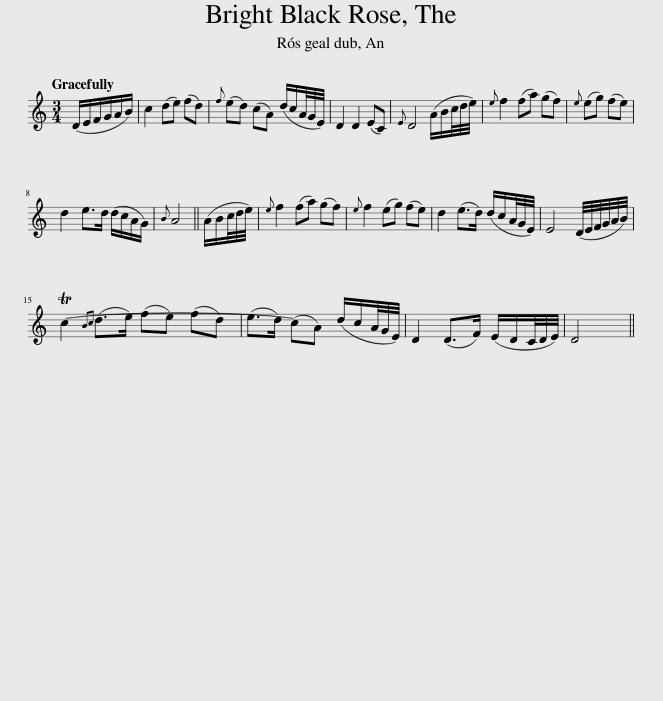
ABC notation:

X:1
L:1/8
Q:1/4=120
M:3/4
I:linebreak $
K:C
V:1 treble
V:1
 (D/E/F/G/A/B/) | c2 (de) (fd) |{f} (ed) (cA) (d/c/A/4G/4E/4) | D2 D2 (EC) |{E} D4 (A/B/c/4d/4e/4) | %5
{e} f2 (fa) (gf) |{e} (eg) (fe) |$ d2 e>d (d/c/A/G/) |{B} A4 || (A/B/c/4d/4e/4) | %10
{e} f2 (fa) (gf) |{e} f2 (eg) (fe) | d2 (e>d) (d/c/A/4G/4E/4) | E4 (D/4E/4F/4G/4A/4B/4) |$ Tc2-{Bc} (d>e) (fe) (fd) | %15
 (e>d) (cA) (d/c/A/4G/4E/4) | D2 (D>F) (E/D/C/4D/4E/4) | D4 || %18
